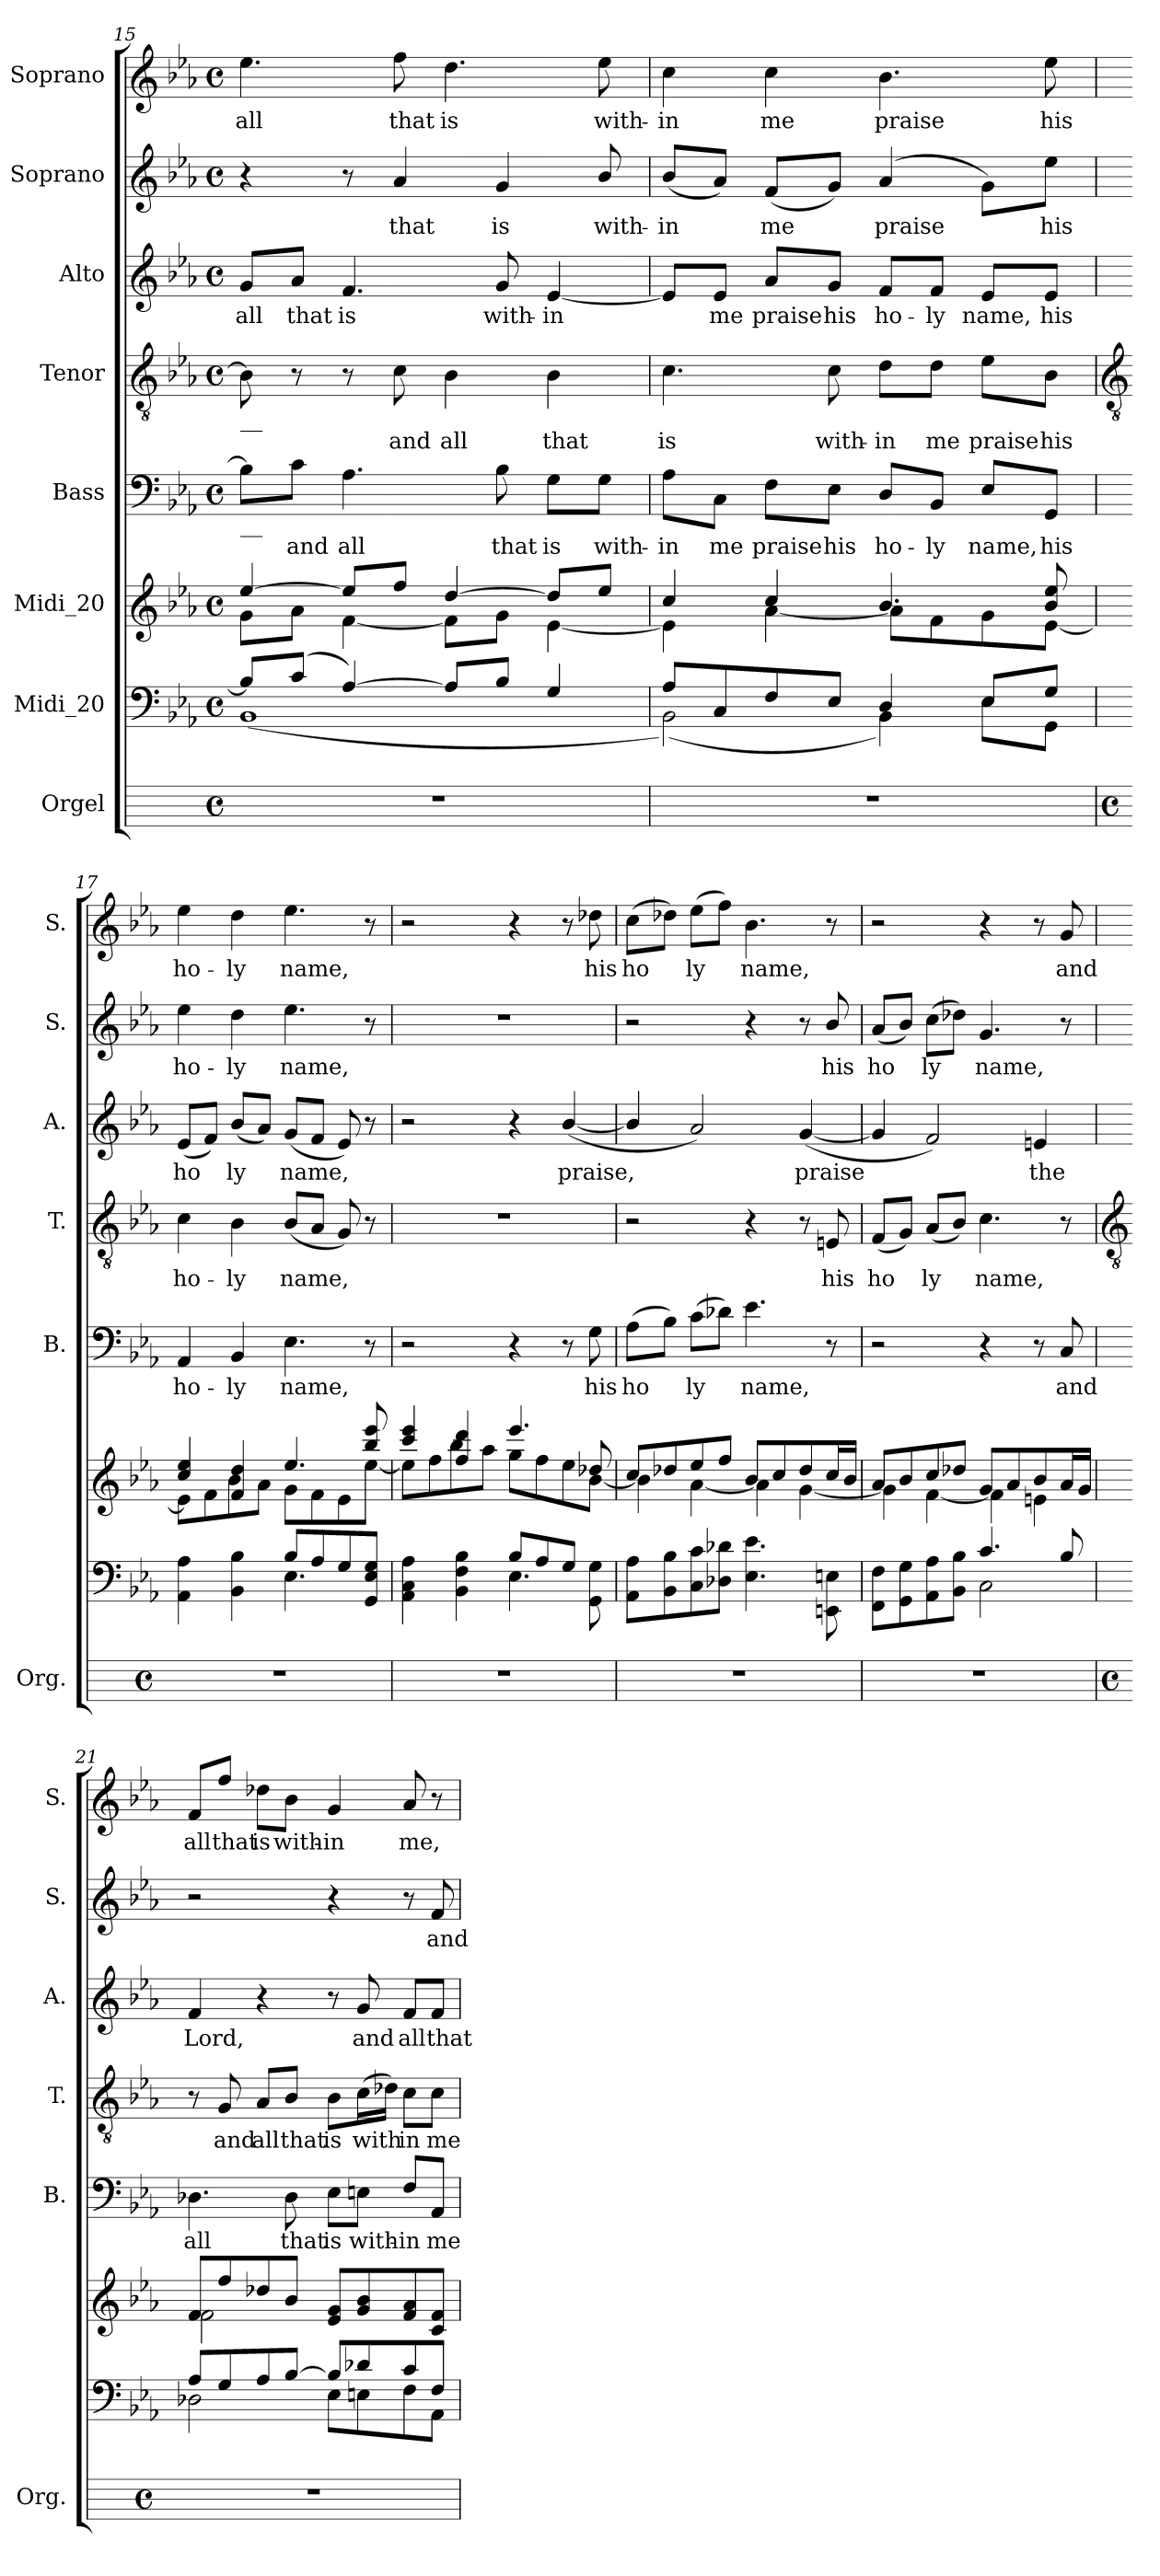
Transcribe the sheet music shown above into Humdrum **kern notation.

**kern	**kern	**kern	**kern	**text	**kern	**text	**kern	**text	**kern	**text	**kern	**text
*part8	*part7	*part6	*part5	*part5	*part4	*part4	*part3	*part3	*part2	*part2	*part1	*part1
*staff8	*staff7	*staff6	*staff5	*staff5	*staff4	*staff4	*staff3	*staff3	*staff2	*staff2	*staff1	*staff1
*I"Orgel	*I"Midi_20	*I"Midi_20	*I"Bass	*	*I"Tenor	*	*I"Alto	*	*I"Soprano	*	*I"Soprano	*
*I'Org.	*	*	*I'B.	*	*I'T.	*	*I'A.	*	*I'S.	*	*I'S.	*
!!LO:LB:g=z
*	*clefF4	*clefG2	*clefF4	*	*clefGv2	*	*clefG2	*	*clefG2	*	*clefG2	*
*	*k[b-e-a-]	*k[b-e-a-]	*k[b-e-a-]	*	*k[b-e-a-]	*	*k[b-e-a-]	*	*k[b-e-a-]	*	*k[b-e-a-]	*
*	*E-:	*E-:	*E-:	*	*E-:	*	*E-:	*	*E-:	*	*E-:	*
*M4/4	*M4/4	*M4/4	*M4/4	*	*M4/4	*	*M4/4	*	*M4/4	*	*M4/4	*
*met(c)	*met(c)	*met(c)	*met(c)	*	*met(c)	*	*met(c)	*	*met(c)	*	*met(c)	*
=15	=15	=15	=15	=15	=15	=15	=15	=15	=15	=15	=15	=15
*	*^	*^	*	*	*	*	*	*	*	*	*	*
!	!	!	!	!	!	!	!LO:TX:b:t=__	!	!	!	!	!	!	!
!	!	!	!	!	!LO:TX:b:t=__	!	!	!	!	!	!	!	!	!
!	!	!	!	!	!	!	!	!	!	!LO:LY:b	!	!	!	!LO:LY:b
1r	8B-/L]	(<1BB-	[4ee-/	8g\L	8B-L]	.	8B-]	.	8gL	all	4r	.	4.ee-	all
!	!	!	!	!	!	!LO:LY:b	!	!	!	!LO:LY:b	!	!	!	!
.	(<8c/J	.	.	8a-\J	8cJ	and	8r	.	8a-J	that	.	.	.	.
!	!	!	!	!	!	!LO:LY:b	!	!	!	!LO:LY:b	!	!	!	!
.	[4A-/)	.	8ee-/L]	[4f\	4.A-	all	8r	.	4.f	is	8r	.	.	.
!	!	!	!	!	!	!	!	!LO:LY:b	!	!	!	!LO:LY:b	!	!LO:LY:b
.	.	.	8ff/J	.	.	.	8c	and	.	.	4a-/	that	8ff	that
!	!	!	!	!	!	!	!	!LO:LY:b	!	!	!	!	!	!LO:LY:b
.	8A-/L]	.	[4dd/	8f\L]	.	.	4B-	all	.	.	.	.	4.dd	is
!	!	!	!	!	!	!LO:LY:b	!	!	!	!LO:LY:b	!	!LO:LY:b	!	!
.	8B-/J	.	.	8g\J	8B-	that	.	.	8g	with-	4g/	is	.	.
!	!	!	!	!	!	!LO:LY:b	!	!LO:LY:b	!	!LO:LY:b	!	!	!	!
.	4G/	.	8dd/L]	[4e-\	8GL	is	4B-	that	[4e-	-in	.	.	.	.
!	!	!	!	!	!	!LO:LY:b	!	!	!	!	!	!LO:LY:b	!	!LO:LY:b
.	.	.	8ee-/J	.	8GJ	with-	.	.	.	.	8b-/	with-	8ee-	with-
=16	=16	=16	=16	=16	=16	=16	=16	=16	=16	=16	=16	=16	=16	=16
!	!	!	!	!	!	!LO:LY:b	!	!LO:LY:b	!	!	!	!LO:LY:b	!	!LO:LY:b
1r	8A-/L	(<2BB-\)	4cc/	4e-\]	8A-L	-in	4.c	is	8e-L]	.	(<8b-L	-in	4cc	-in
!	!	!	!	!	!	!LO:LY:b	!	!	!	!LO:LY:b	!	!	!	!
.	8C/	.	.	.	8CJ	me	.	.	8e-J	me	8a-J)	.	.	.
!	!	!	!	!	!	!LO:LY:b	!	!	!	!LO:LY:b	!	!LO:LY:b	!	!LO:LY:b
.	8F/	.	4cc/	[4a-\	8FL	praise	.	.	8a-L	praise	(<8fL	me	4cc	me
!	!	!	!	!	!	!LO:LY:b	!	!LO:LY:b	!	!LO:LY:b	!	!	!	!
.	8E-/J	.	.	.	8E-J	his	8c	with-	8gJ	his	8gJ)	.	.	.
!	!	!	!	!	!	!LO:LY:b	!	!LO:LY:b	!	!LO:LY:b	!	!LO:LY:b	!	!LO:LY:b
.	4D/	4BB-\)	4.b-/	8a-\L]	8DL	ho-	8dL	-in	8fL	ho-	(<4a-	praise	4.b-	praise
!	!	!	!	!	!	!LO:LY:b	!	!LO:LY:b	!	!LO:LY:b	!	!	!	!
.	.	.	.	8f\	8BB-J	-ly	8dJ	me	8fJ	-ly	.	.	.	.
!	!	!	!	!	!	!LO:LY:b	!	!LO:LY:b	!	!LO:LY:b	!	!	!	!
.	8E-/L	8E-\L	.	8g\	8E-L	name,	8e-L	praise	8e-L	name,	8gL)	.	.	.
!	!	!	!	!	!	!LO:LY:b	!	!LO:LY:b	!	!LO:LY:b	!	!LO:LY:b	!	!LO:LY:b
.	8G/J	8GG\J	8b-/ 8ee-/	[8e-\J	8GGJ	his	8B-J	his	8e-J	his	8ee-J	his	8ee-	his
!!LO:LB:g=z
=17	=17	=17	=17	=17	=17	=17	=17	=17	=17	=17	=17	=17	=17	=17
*	*	*	*	*	*	*	*clefGv2	*	*	*	*	*	*	*
*M4/4	*	*	*	*	*	*	*	*	*	*	*	*	*	*
*met(c)	*	*	*	*	*	*	*	*	*	*	*	*	*	*
!	!	!	!	!	!	!LO:LY:b	!	!LO:LY:b	!	!LO:LY:b	!	!LO:LY:b	!	!LO:LY:b
1r	2ryy	4AA-\ 4A-\	4cc/ 4ee-/	8e-\L]	4AA-	ho-	4c	ho-	(<8e-L	ho	4ee-	ho-	4ee-	ho-
.	.	.	.	8f\	.	.	.	.	8fJ)	.	.	.	.	.
!	!	!	!	!	!	!LO:LY:b	!	!LO:LY:b	!	!LO:LY:b	!	!LO:LY:b	!	!LO:LY:b
.	.	4BB-\ 4B-\	4f/ 4dd/	8b-\	4BB-	-ly	4B-	-ly	(<8b-L	ly	4dd	-ly	4dd	-ly
.	.	.	.	8a-\J	.	.	.	.	8a-J)	.	.	.	.	.
!	!	!	!	!	!	!LO:LY:b	!	!LO:LY:b	!	!LO:LY:b	!	!LO:LY:b	!	!LO:LY:b
.	8B-L	4.E-\	4.ee-/	8gL	4.E-	name,	(<8B-L	name,	(<8gL	name,	4.ee-	name,	4.ee-	name,
.	8A-	.	.	8f	.	.	8A-J	.	8fJ	.	.	.	.	.
.	8G	.	.	8e-	.	.	8G)	.	8e-)	.	.	.	.	.
.	8GG 8E- 8GJ	8ryy	8bb-/ 8eee-/	[8ee-J	8r	.	8r	.	8r	.	8r	.	8r	.
=18	=18	=18	=18	=18	=18	=18	=18	=18	=18	=18	=18	=18	=18	=18
1r	2ryy	4AA-\ 4C\ 4A-\	4ccc/ 4eee-/	8ee-\L]	2r	.	1r	.	2r	.	1r	.	2r	.
.	.	.	.	8ff\	.	.	.	.	.	.	.	.	.	.
.	.	4BB-\ 4F\ 4B-\	4ff/ 4ddd/	8bb-\	.	.	.	.	.	.	.	.	.	.
.	.	.	.	8aa-\J	.	.	.	.	.	.	.	.	.	.
.	8B-/L	4.E-\	4.eee-/	8gg\L	4r	.	.	.	4r	.	.	.	4r	.
.	8A-/	.	.	8ff\	.	.	.	.	.	.	.	.	.	.
!	!	!	!	!	!	!	!	!	!	!LO:LY:b	!	!	!	!
.	8G/J	.	.	8ee-\	8r	.	.	.	(<[4b-/	praise,	.	.	8r	.
!	!	!	!	!	!	!LO:LY:b	!	!	!	!	!	!	!	!LO:LY:b
.	8ryy	8GG\ 8G\	8dd-X/	[8b-\J	8G	his	.	.	.	.	.	.	8dd-X	his
=19	=19	=19	=19	=19	=19	=19	=19	=19	=19	=19	=19	=19	=19	=19
!	!	!	!	!	!	!LO:LY:b	!	!	!	!	!	!	!	!LO:LY:b
1r	1ryy	8AA-\ 8A-\L	8cc/L	4b-\]	(>8A-L	ho	2r	.	4b-/]	.	2r	.	(>8ccL	ho
.	.	8BB-\ 8B-\	8dd-X/	.	8B-J)	.	.	.	.	.	.	.	8dd-XJ)	.
!	!	!	!	!	!	!LO:LY:b	!	!	!	!	!	!	!	!LO:LY:b
.	.	8C\ 8c\	8ee-/	[4a-\	(>8cL	ly	.	.	2a-)	.	.	.	(>8ee-L	ly
.	.	8D-X\ 8d-X\J	8ff/J	.	8d-XJ)	.	.	.	.	.	.	.	8ffJ)	.
!	!	!	!	!	!	!LO:LY:b	!	!	!	!	!	!	!	!LO:LY:b
.	.	4.E-\ 4.e-\	8b-/L	4a-\]	4.e-	name,	4r	.	.	.	4r	.	4.b-	name,
.	.	.	8cc/	.	.	.	.	.	.	.	.	.	.	.
!	!	!	!	!	!	!	!	!	!	!LO:LY:b	!	!	!	!
.	.	.	8dd-/	[4g\	.	.	8r	.	(<[4g	praise	8r	.	.	.
!	!	!	!	!	!	!	!	!LO:LY:b	!	!	!	!LO:LY:b	!	!
.	.	8EEn\ 8En\	16cc/L	.	8r	.	8En	his	.	.	8b-/	his	8r	.
.	.	.	16b-/JJ	.	.	.	.	.	.	.	.	.	.	.
=20	=20	=20	=20	=20	=20	=20	=20	=20	=20	=20	=20	=20	=20	=20
!	!	!	!	!	!	!	!	!LO:LY:b	!	!	!	!LO:LY:b	!	!
1r	2ryy	8FF\ 8F\L	8a-/L	4g\]	2r	.	(<8FL	ho	4g]	.	(<8a-L	ho	2r	.
.	.	8GG\ 8G\	8b-/	.	.	.	8GJ)	.	.	.	8b-J)	.	.	.
!	!	!	!	!	!	!	!	!LO:LY:b	!	!	!	!LO:LY:b	!	!
.	.	8AA-\ 8A-\	8cc/	[4f\	.	.	(<8A-L	ly	2f)	.	(>8ccL	ly	.	.
.	.	8BB-\ 8B-\J	8dd-X/J	.	.	.	8B-J)	.	.	.	8dd-XJ)	.	.	.
!	!	!	!	!	!	!	!	!LO:LY:b	!	!	!	!LO:LY:b	!	!
.	4.c/	2C\	8g/L	4f\]	4r	.	4.c	name,	.	.	4.g	name,	4r	.
.	.	.	8a-/	.	.	.	.	.	.	.	.	.	.	.
!	!	!	!	!	!	!	!	!	!	!LO:LY:b	!	!	!	!
.	.	.	8b-/	4en\	8r	.	.	.	4en	the	.	.	8r	.
!	!	!	!	!	!	!LO:LY:b	!	!	!	!	!	!	!	!LO:LY:b
.	8B-/	.	16a-/L	.	8C	and	8r	.	.	.	8r	.	8g	and
.	.	.	16g/JJ	.	.	.	.	.	.	.	.	.	.	.
!!LO:LB:g=z
=21	=21	=21	=21	=21	=21	=21	=21	=21	=21	=21	=21	=21	=21	=21
*	*	*	*	*	*	*	*clefGv2	*	*	*	*	*	*	*
*M4/4	*	*	*	*	*	*	*	*	*	*	*	*	*	*
*met(c)	*	*	*	*	*	*	*	*	*	*	*	*	*	*
!	!	!	!	!	!	!LO:LY:b	!	!	!	!LO:LY:b	!	!	!	!LO:LY:b
1r	8A-/L	2D-X\	8f/L	2f\	4.D-X	all	8r	.	4f	Lord,	2r	.	8f/L	all
!	!	!	!	!	!	!	!	!LO:LY:b	!	!	!	!	!	!LO:LY:b
.	8G/	.	8ff/	.	.	.	8G	and	.	.	.	.	8ff/J	that
!	!	!	!	!	!	!	!	!LO:LY:b	!	!	!	!	!	!LO:LY:b
.	8A-/	.	8dd-X/	.	.	.	8A-L	all	4r	.	.	.	8dd-XL	is
!	!	!	!	!	!	!LO:LY:b	!	!LO:LY:b	!	!	!	!	!	!LO:LY:b
.	[8B-/J	.	8b-/J	.	8D-	that	8B-J	that	.	.	.	.	8b-J	with-
!	!	!	!	!	!	!LO:LY:b	!	!LO:LY:b	!	!	!	!	!	!LO:LY:b
.	8B-/L]	8E-\L	8e-/ 8g/L	2ryy	8E-L	is	8B-L	is	8r	.	4r	.	4g	-in
!	!	!	!	!	!	!LO:LY:b	!	!LO:LY:b	!	!LO:LY:b	!	!	!	!
.	8d-X/	8En\	8g/ 8b-/	.	8EnJ	with-	(>16cL	with	8g	and	.	.	.	.
.	.	.	.	.	.	.	16d-XJJ)	.	.	.	.	.	.	.
!	!	!	!	!	!	!LO:LY:b	!	!LO:LY:b	!	!LO:LY:b	!	!	!	!LO:LY:b
.	8c/	8F\	8f/ 8a-/	.	8FL	-in	8cL	in	8fL	all	8r	.	8a-	me,
!	!	!	!	!	!	!LO:LY:b	!	!LO:LY:b	!	!LO:LY:b	!	!LO:LY:b	!	!
.	8F/J	8AA-\J	8c/ 8f/J	.	8AA-J	me	8cJ	me	8fJ	that	8f	and	8r	.
*	*v	*v	*	*	*	*	*	*	*	*	*	*	*	*
*	*	*v	*v	*	*	*	*	*	*	*	*	*	*
=	=	=	=	=	=	=	=	=	=	=	=	=
*-	*-	*-	*-	*-	*-	*-	*-	*-	*-	*-	*-	*-
